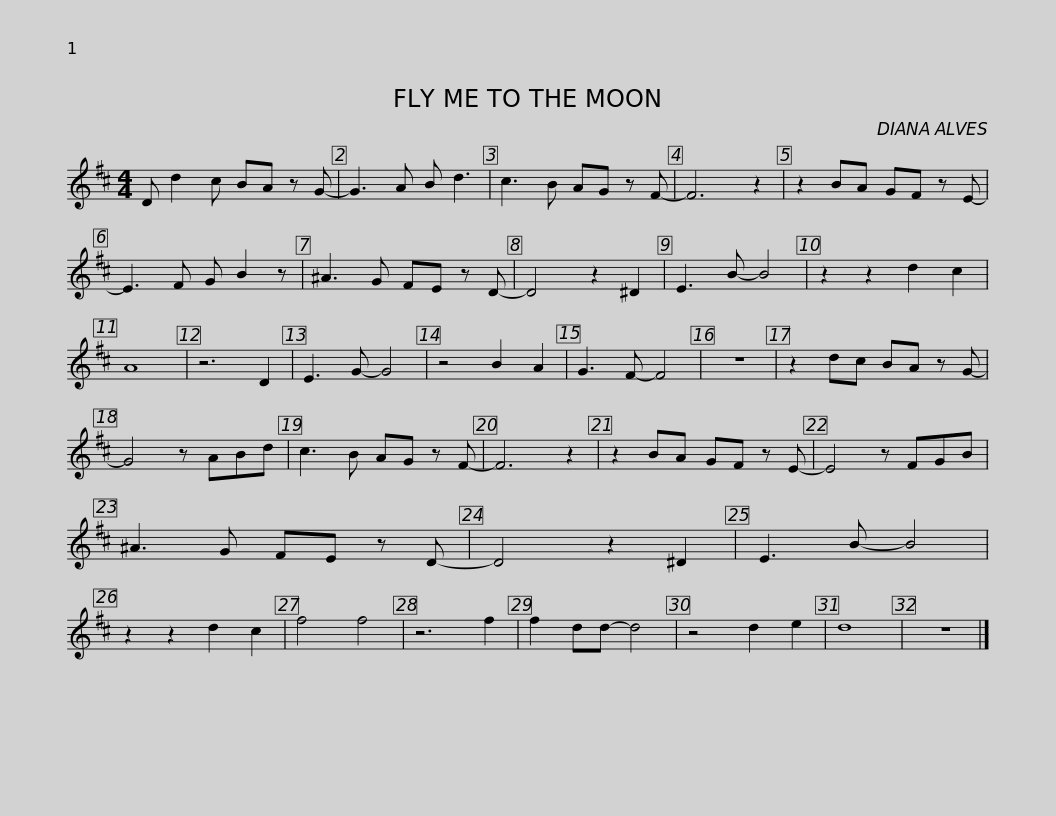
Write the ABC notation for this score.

X:1
L:1/8
M:4/4
I:linebreak $
K:D
V:1 treble
V:1
 D d2 c BA z G- | G3 A B d3 | c3 B AG z F- | F6 z2 | z2 BA GF z E- | %5
 E3 F G B2 z |$ ^A3 G FE z D- | D4 z2 ^D2 | E3 B- B4 | z2 z2 d2 c2 | %10
 A8 | z6 D2 | E3 G- G4 | z4 B2 A2 | G3 F- F4 | %15
 z8 |$ z2 dc BA z G- | G4 z ABd | c3 B AG z F- | F6 z2 | %20
 z2 BA GF z E- | E4 z FGB |$ ^A3 G FE z D- | D4 z2 ^D2 | E3 B- B4 | %25
 z2 z2 d2 c2 | f4 f4 | z6 f2 | f2 dd- d4 | z4 d2 e2 | %30
 d8 | z8 |] %32
